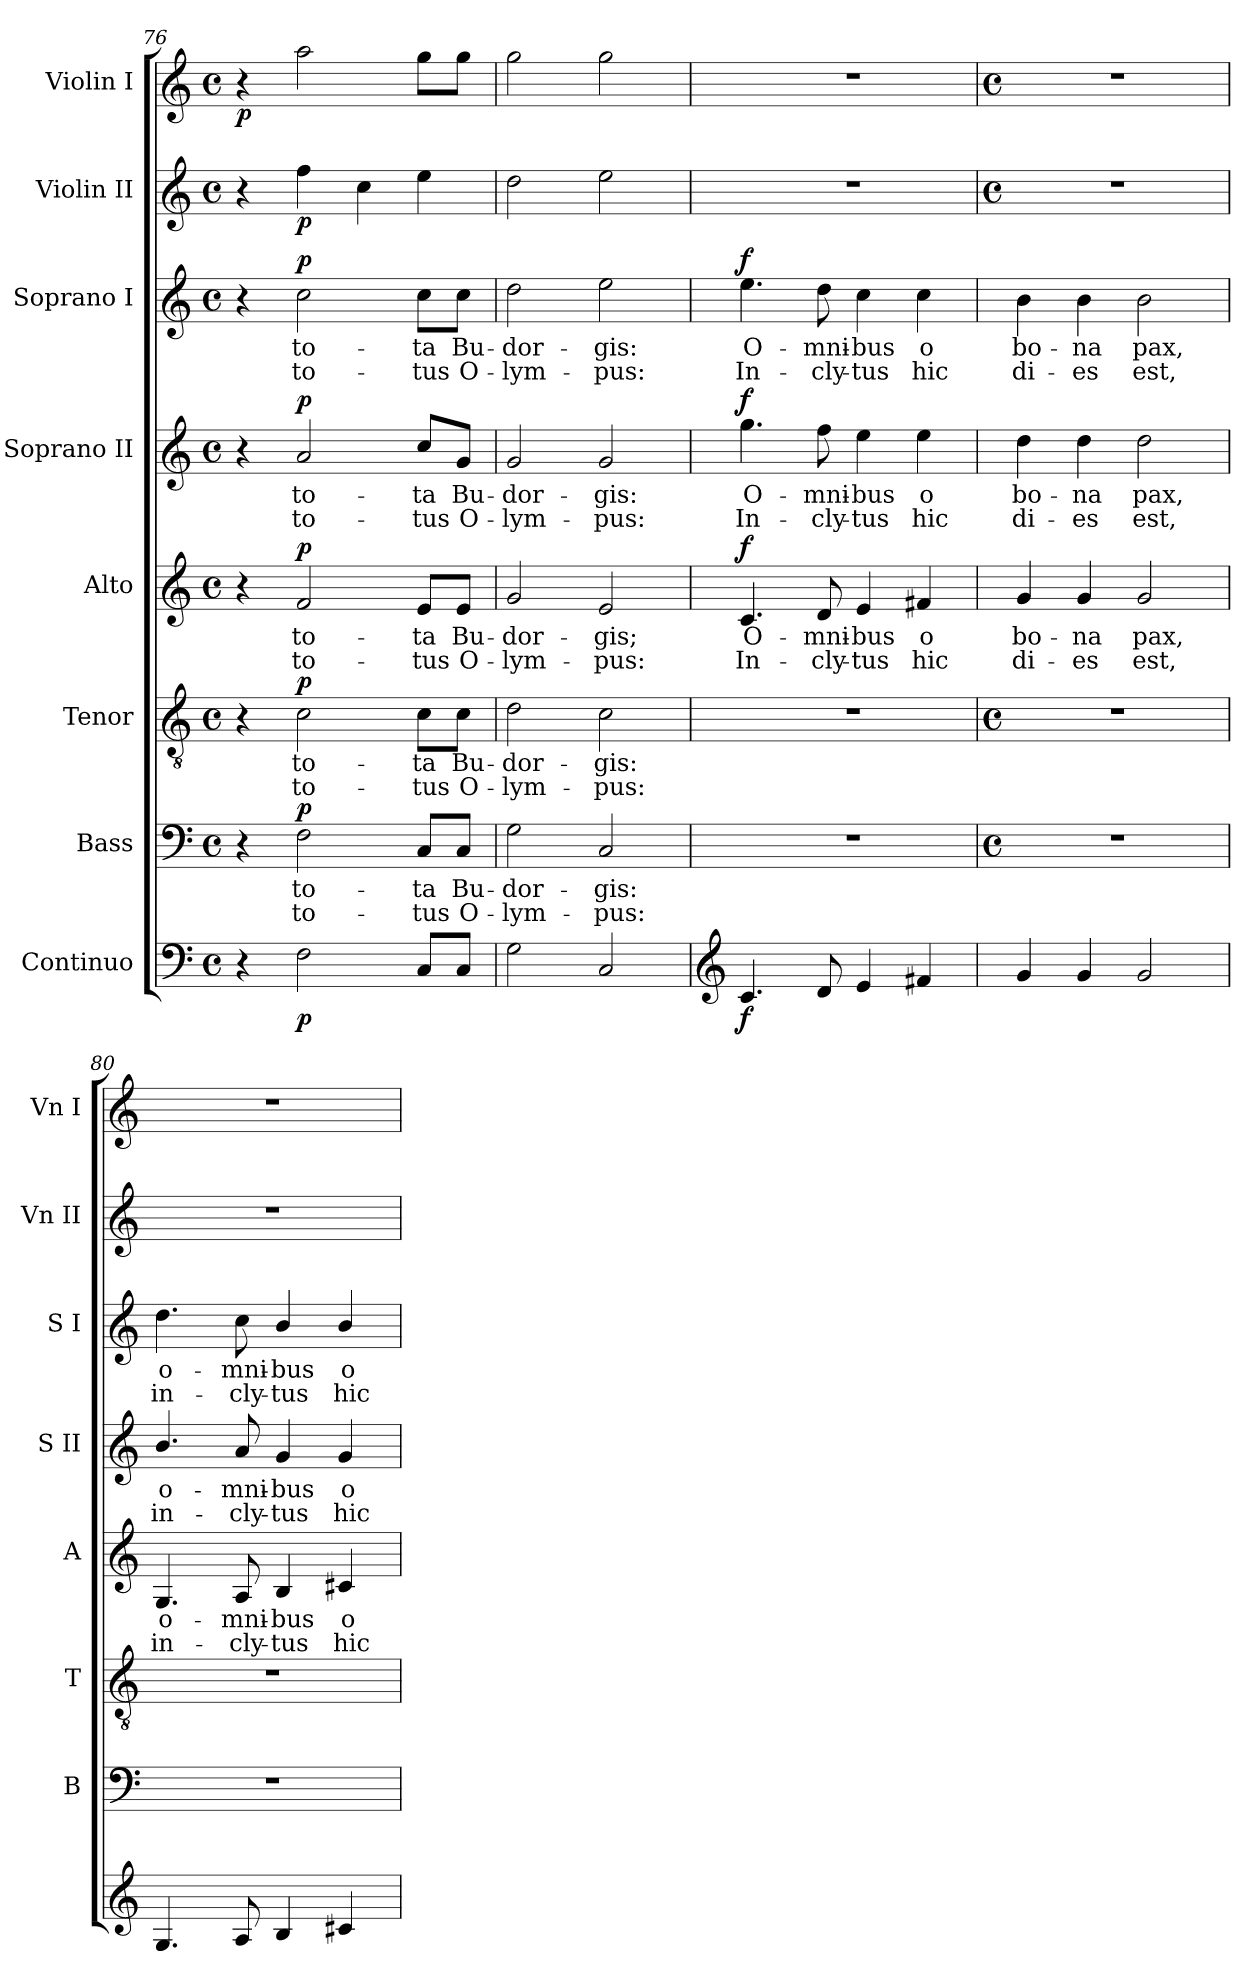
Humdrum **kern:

**kern	**dynam	**kern	**text	**text	**dynam	**kern	**text	**text	**dynam	**kern	**text	**text	**dynam	**kern	**text	**text	**dynam	**kern	**text	**text	**dynam	**kern	**dynam	**kern	**dynam
*part8	*part8	*part7	*part7	*part7	*part7	*part6	*part6	*part6	*part6	*part5	*part5	*part5	*part5	*part4	*part4	*part4	*part4	*part3	*part3	*part3	*part3	*part2	*part2	*part1	*part1
*staff8	*staff8	*staff7	*staff7	*staff7	*staff7	*staff6	*staff6	*staff6	*staff6	*staff5	*staff5	*staff5	*staff5	*staff4	*staff4	*staff4	*staff4	*staff3	*staff3	*staff3	*staff3	*staff2	*staff2	*staff1	*staff1
*I"Continuo	*	*I"Bass	*	*	*	*I"Tenor	*	*	*	*I"Alto	*	*	*	*I"Soprano II	*	*	*	*I"Soprano I	*	*	*	*I"Violin II	*	*I"Violin I	*
*	*	*I'B	*	*	*	*I'T	*	*	*	*I'A	*	*	*	*I'S II	*	*	*	*I'S I	*	*	*	*I'Vn II	*	*I'Vn I	*
*clefF4	*	*clefF4	*	*	*	*clefGv2	*	*	*	*clefG2	*	*	*	*clefG2	*	*	*	*clefG2	*	*	*	*clefG2	*	*clefG2	*
*k[]	*	*k[]	*	*	*	*k[]	*	*	*	*k[]	*	*	*	*k[]	*	*	*	*k[]	*	*	*	*k[]	*	*k[]	*
*C:	*	*C:	*	*	*	*C:	*	*	*	*C:	*	*	*	*C:	*	*	*	*C:	*	*	*	*C:	*	*C:	*
*M4/4	*	*M4/4	*	*	*	*M4/4	*	*	*	*M4/4	*	*	*	*M4/4	*	*	*	*M4/4	*	*	*	*M4/4	*	*M4/4	*
*met(c)	*	*met(c)	*	*	*	*met(c)	*	*	*	*met(c)	*	*	*	*met(c)	*	*	*	*met(c)	*	*	*	*met(c)	*	*met(c)	*
=76	=76	=76	=76	=76	=76	=76	=76	=76	=76	=76	=76	=76	=76	=76	=76	=76	=76	=76	=76	=76	=76	=76	=76	=76	=76
!	!	!	!	!	!	!	!	!	!	!	!	!	!	!	!	!	!	!	!	!	!	!	!	!	!LO:DY:b
4r	.	4r	.	.	.	4r	.	.	.	4r	.	.	.	4r	.	.	.	4r	.	.	.	4r	.	4r	p
!	!LO:DY:b	!	!LO:LY:b	!LO:LY:b	!LO:DY:b	!	!LO:LY:b	!LO:LY:b	!LO:DY:b	!	!LO:LY:b	!LO:LY:b	!LO:DY:b	!	!LO:LY:b	!LO:LY:b	!LO:DY:b	!	!LO:LY:b	!LO:LY:b	!LO:DY:b	!	!LO:DY:b	!	!
2F	p	2F	to-	-to-	p	2c	to-	-to-	p	2f	to-	-to-	p	2a	to-	-to-	p	2cc	to-	-to-	p	4ff	p	2aa	.
.	.	.	.	.	.	.	.	.	.	.	.	.	.	.	.	.	.	.	.	.	.	4cc	.	.	.
!	!	!	!LO:LY:b	!LO:LY:b	!	!	!LO:LY:b	!LO:LY:b	!	!	!LO:LY:b	!LO:LY:b	!	!	!LO:LY:b	!LO:LY:b	!	!	!LO:LY:b	!LO:LY:b	!	!	!	!	!
8CL	.	8C/L	-ta	tus	.	8c\L	-ta	tus	.	8e/L	-ta	tus	.	8cc/L	-ta	tus	.	8cc\L	-ta	tus	.	4ee	.	8ggL	.
!	!	!	!LO:LY:b	!LO:LY:b	!	!	!LO:LY:b	!LO:LY:b	!	!	!LO:LY:b	!LO:LY:b	!	!	!LO:LY:b	!LO:LY:b	!	!	!LO:LY:b	!LO:LY:b	!	!	!	!	!
8CJ	.	8C/J	Bu-	-O-	.	8c\J	Bu-	-O-	.	8e/J	Bu-	-O-	.	8g/J	Bu-	-O-	.	8cc\J	Bu-	-O-	.	.	.	8ggJ	.
=77	=77	=77	=77	=77	=77	=77	=77	=77	=77	=77	=77	=77	=77	=77	=77	=77	=77	=77	=77	=77	=77	=77	=77	=77	=77
!	!	!	!LO:LY:b	!LO:LY:b	!	!	!LO:LY:b	!LO:LY:b	!	!	!LO:LY:b	!LO:LY:b	!	!	!LO:LY:b	!LO:LY:b	!	!	!LO:LY:b	!LO:LY:b	!	!	!	!	!
2G	.	2G	-dor-	-lym-	.	2d	-dor-	-lym-	.	2g	-dor-	-lym-	.	2g	-dor-	-lym-	.	2dd	-dor-	-lym-	.	2dd	.	2gg	.
!	!	!	!LO:LY:b	!LO:LY:b	!	!	!LO:LY:b	!LO:LY:b	!	!	!LO:LY:b	!LO:LY:b	!	!	!LO:LY:b	!LO:LY:b	!	!	!LO:LY:b	!LO:LY:b	!	!	!	!	!
2C	.	2C	-gis:	pus:	.	2c	-gis:	pus:	.	2e	-gis;	pus:	.	2g	-gis:	pus:	.	2ee	-gis:	pus:	.	2ee	.	2gg	.
=78	=78	=78	=78	=78	=78	=78	=78	=78	=78	=78	=78	=78	=78	=78	=78	=78	=78	=78	=78	=78	=78	=78	=78	=78	=78
*clefG2	*	*	*	*	*	*	*	*	*	*	*	*	*	*	*	*	*	*	*	*	*	*	*	*	*
!	!LO:DY:b	!	!	!	!	!	!	!	!	!	!LO:LY:b	!LO:LY:b	!LO:DY:b	!	!LO:LY:b	!LO:LY:b	!LO:DY:b	!	!LO:LY:b	!LO:LY:b	!LO:DY:b	!	!	!	!
4.c	f	1r	.	.	.	1r	.	.	.	4.c	O-	-In-	f	4.gg	O-	-In-	f	4.ee	O-	-In-	f	1r	.	1r	.
!	!	!	!	!	!	!	!	!	!	!	!LO:LY:b	!LO:LY:b	!	!	!LO:LY:b	!LO:LY:b	!	!	!LO:LY:b	!LO:LY:b	!	!	!	!	!
8d	.	.	.	.	.	.	.	.	.	8d	-mni-	-cly-	.	8ff	-mni-	-cly-	.	8dd	-mni-	-cly-	.	.	.	.	.
!	!	!	!	!	!	!	!	!	!	!	!LO:LY:b	!LO:LY:b	!	!	!LO:LY:b	!LO:LY:b	!	!	!LO:LY:b	!LO:LY:b	!	!	!	!	!
4e	.	.	.	.	.	.	.	.	.	4e	-bus	tus	.	4ee	-bus	tus	.	4cc	-bus	tus	.	.	.	.	.
!	!	!	!	!	!	!	!	!	!	!	!LO:LY:b	!LO:LY:b	!	!	!LO:LY:b	!LO:LY:b	!	!	!LO:LY:b	!LO:LY:b	!	!	!	!	!
4f#X	.	.	.	.	.	.	.	.	.	4f#X	o	hic	.	4ee	o	hic	.	4cc	o	hic	.	.	.	.	.
!!LO:LB:g=z
=79	=79	=79	=79	=79	=79	=79	=79	=79	=79	=79	=79	=79	=79	=79	=79	=79	=79	=79	=79	=79	=79	=79	=79	=79	=79
*	*	*M4/4	*	*	*	*M4/4	*	*	*	*	*	*	*	*	*	*	*	*	*	*	*	*M4/4	*	*M4/4	*
*	*	*met(c)	*	*	*	*met(c)	*	*	*	*	*	*	*	*	*	*	*	*	*	*	*	*met(c)	*	*met(c)	*
!	!	!	!	!	!	!	!	!	!	!	!LO:LY:b	!LO:LY:b	!	!	!LO:LY:b	!LO:LY:b	!	!	!LO:LY:b	!LO:LY:b	!	!	!	!	!
4g	.	1r	.	.	.	1r	.	.	.	4g	bo-	-di-	.	4dd	bo-	-di-	.	4b	bo-	-di-	.	1r	.	1r	.
!	!	!	!	!	!	!	!	!	!	!	!LO:LY:b	!LO:LY:b	!	!	!LO:LY:b	!LO:LY:b	!	!	!LO:LY:b	!LO:LY:b	!	!	!	!	!
4g	.	.	.	.	.	.	.	.	.	4g	-na	es	.	4dd	-na	es	.	4b	-na	es	.	.	.	.	.
!	!	!	!	!	!	!	!	!	!	!	!LO:LY:b	!LO:LY:b	!	!	!LO:LY:b	!LO:LY:b	!	!	!LO:LY:b	!LO:LY:b	!	!	!	!	!
2g	.	.	.	.	.	.	.	.	.	2g	pax,	est,	.	2dd	pax,	est,	.	2b	pax,	est,	.	.	.	.	.
=80	=80	=80	=80	=80	=80	=80	=80	=80	=80	=80	=80	=80	=80	=80	=80	=80	=80	=80	=80	=80	=80	=80	=80	=80	=80
!	!	!	!	!	!	!	!	!	!	!	!LO:LY:b	!LO:LY:b	!	!	!LO:LY:b	!LO:LY:b	!	!	!LO:LY:b	!LO:LY:b	!	!	!	!	!
4.G	.	1r	.	.	.	1r	.	.	.	4.G	o-	-in-	.	4.b/	o-	-in-	.	4.dd	o-	-in-	.	1r	.	1r	.
!	!	!	!	!	!	!	!	!	!	!	!LO:LY:b	!LO:LY:b	!	!	!LO:LY:b	!LO:LY:b	!	!	!LO:LY:b	!LO:LY:b	!	!	!	!	!
8A	.	.	.	.	.	.	.	.	.	8A	-mni-	-cly-	.	8a	-mni-	-cly-	.	8cc	-mni-	-cly-	.	.	.	.	.
!	!	!	!	!	!	!	!	!	!	!	!LO:LY:b	!LO:LY:b	!	!	!LO:LY:b	!LO:LY:b	!	!	!LO:LY:b	!LO:LY:b	!	!	!	!	!
4B	.	.	.	.	.	.	.	.	.	4B	-bus	tus	.	4g	-bus	tus	.	4b/	-bus	tus	.	.	.	.	.
!	!	!	!	!	!	!	!	!	!	!	!LO:LY:b	!LO:LY:b	!	!	!LO:LY:b	!LO:LY:b	!	!	!LO:LY:b	!LO:LY:b	!	!	!	!	!
4c#X	.	.	.	.	.	.	.	.	.	4c#X	o	hic	.	4g	o	hic	.	4b/	o	hic	.	.	.	.	.
=	=	=	=	=	=	=	=	=	=	=	=	=	=	=	=	=	=	=	=	=	=	=	=	=	=
*-	*-	*-	*-	*-	*-	*-	*-	*-	*-	*-	*-	*-	*-	*-	*-	*-	*-	*-	*-	*-	*-	*-	*-	*-	*-
